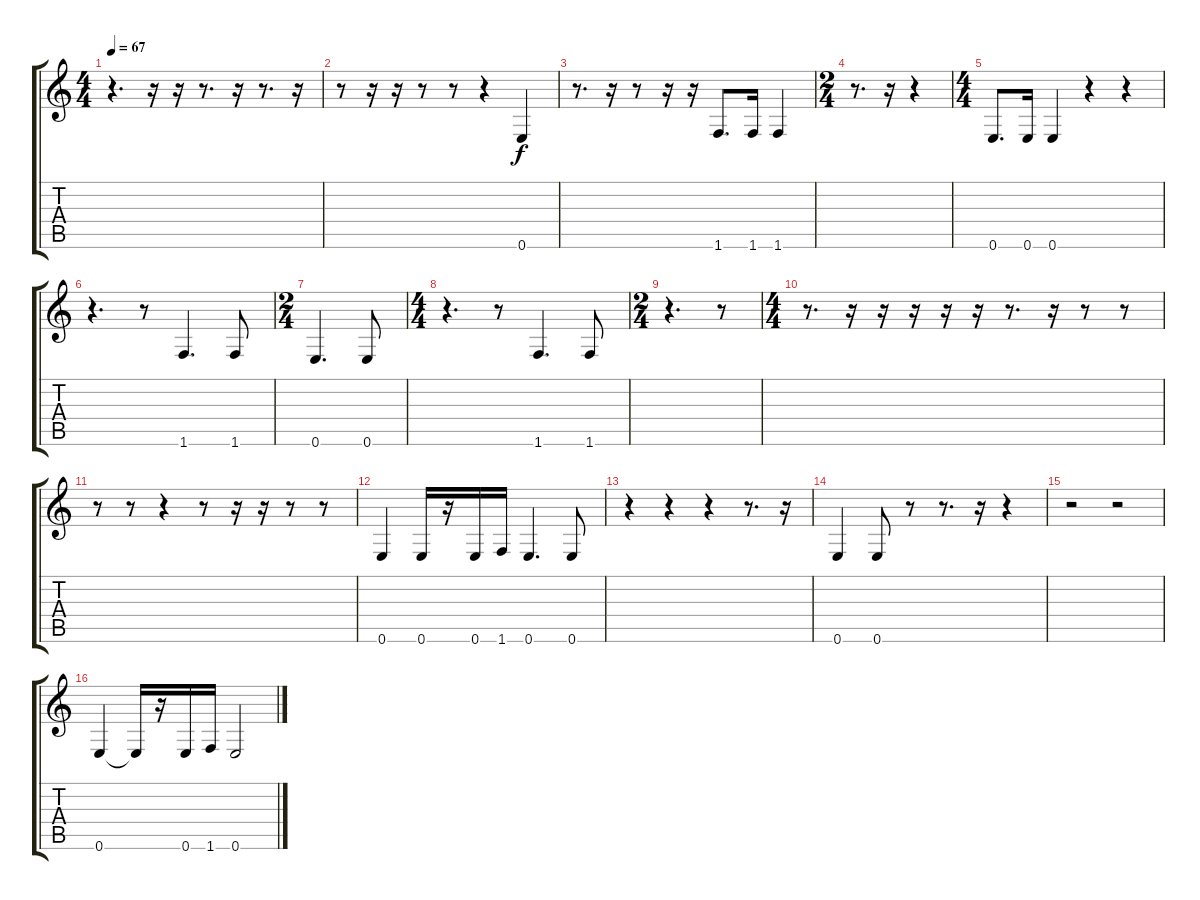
\track "" {instrument electricbasspick}
\staff {score tabs}
\tuning (E4 B3 G3 D3 A2 E2) {hide}
\ts (4 4)
\tempo 67
\clef g2
\ks c
r.4{d dy f} r.16 r.16 r.8{d} r.16 r.8{d} r.16 |
r.8 r.16 r.16 r.8 r.8 r.4 0.6.4 |
r.8{d} r.16 r.8 r.16 r.16 1.6.8{d} 1.6.16 1.6.4 |
\ts (2 4)
r.8{d} r.16 r.4 |
\ts (4 4)
0.6.8{d} 0.6.16 0.6.4 r.4 r.4 |
r.4{d} r.8 1.6.4{d} 1.6.8 |
\ts (2 4)
0.6.4{d} 0.6.8 |
\ts (4 4)
r.4{d} r.8 1.6.4{d} 1.6.8 |
\ts (2 4)
r.4{d} r.8 |
\ts (4 4)
r.8{d} r.16 r.16 r.16 r.16 r.16 r.8{d} r.16 r.8 r.8 |
r.8 r.8 r.4 r.8 r.16 r.16 r.8 r.8 |
0.6.4 0.6.16 r.16 0.6.16 1.6.16 0.6.4{d} 0.6.8 |
r.4 r.4 r.4 r.8{d} r.16 |
0.6.4 0.6.8 r.8 r.8{d} r.16 r.4 |
r.2 r.2 |
0.6.4 0.6{t}.16 r.16 0.6.16 1.6.16 0.6.2
